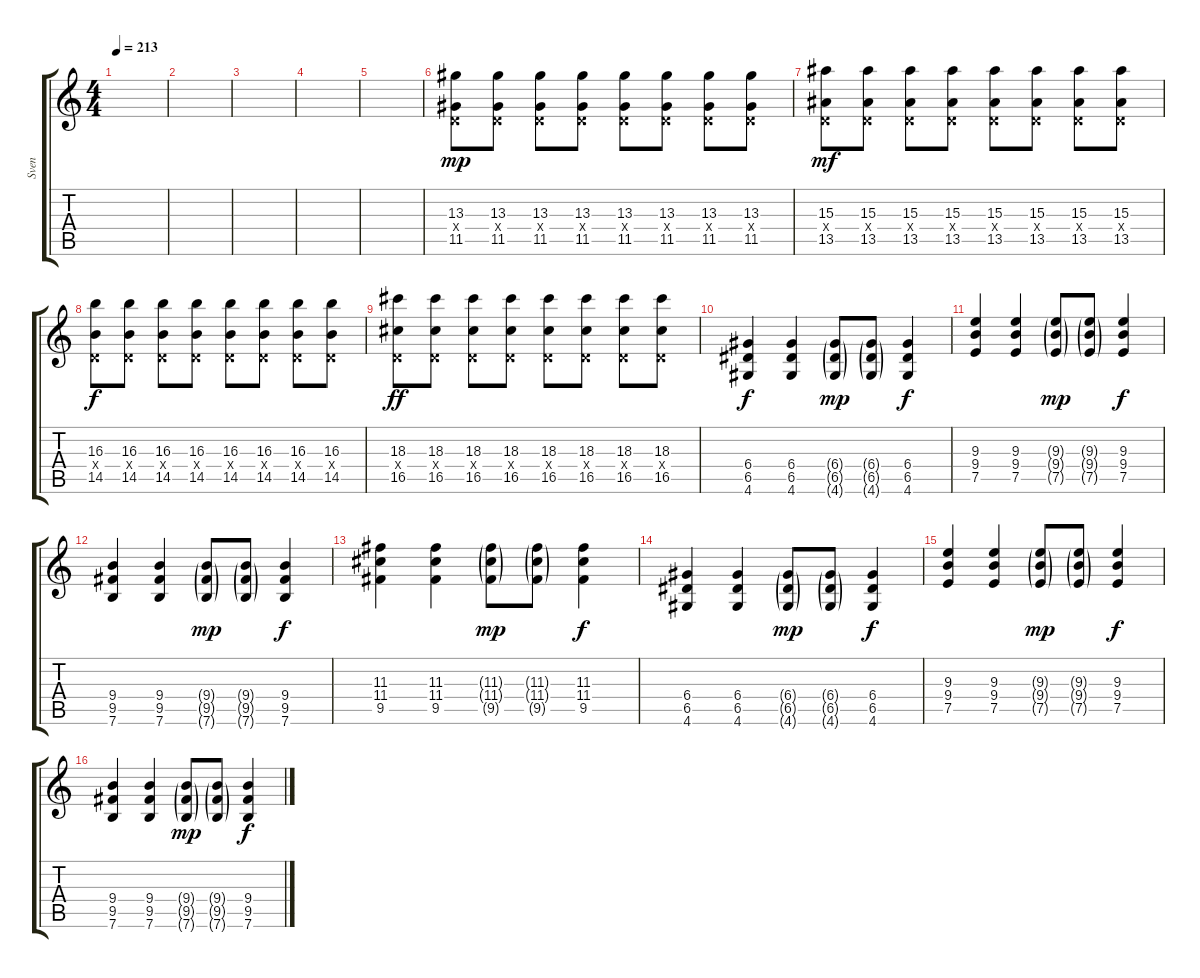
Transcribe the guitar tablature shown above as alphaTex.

\track ("Sven" "Sven") {instrument distortionguitar}
\staff {score tabs}
\tuning (E4 B3 G3 D3 A2 E2) {hide}
\ts (4 4)
\tempo 213
\clef g2
\ks c
|
|
|
|
|
(13.3 0.4{x} 11.5).8{dy mp} (13.3 0.4{x} 11.5).8 (13.3 0.4{x} 11.5).8 (13.3 0.4{x} 11.5).8 (13.3 0.4{x} 11.5).8 (13.3 0.4{x} 11.5).8 (13.3 0.4{x} 11.5).8 (13.3 0.4{x} 11.5).8 |
(15.3 0.4{x} 13.5).8{dy mf} (15.3 0.4{x} 13.5).8 (15.3 0.4{x} 13.5).8 (15.3 0.4{x} 13.5).8 (15.3 0.4{x} 13.5).8 (15.3 0.4{x} 13.5).8 (15.3 0.4{x} 13.5).8 (15.3 0.4{x} 13.5).8 |
(16.3 0.4{x} 14.5).8{dy f} (16.3 0.4{x} 14.5).8 (16.3 0.4{x} 14.5).8 (16.3 0.4{x} 14.5).8 (16.3 0.4{x} 14.5).8 (16.3 0.4{x} 14.5).8 (16.3 0.4{x} 14.5).8 (16.3 0.4{x} 14.5).8 |
(18.3 0.4{x} 16.5).8{dy ff} (18.3 0.4{x} 16.5).8 (18.3 0.4{x} 16.5).8 (18.3 0.4{x} 16.5).8 (18.3 0.4{x} 16.5).8 (18.3 0.4{x} 16.5).8 (18.3 0.4{x} 16.5).8 (18.3 0.4{x} 16.5).8 |
(6.4 6.5 4.6).4{dy f} (6.4 6.5 4.6).4 (6.4{g} 6.5{g} 4.6{g}).8{dy mp} (6.4{g} 6.5{g} 4.6{g}).8 (6.4 6.5 4.6).4{dy f} |
(9.3 9.4 7.5).4 (9.3 9.4 7.5).4 (9.3{g} 9.4{g} 7.5{g}).8{dy mp} (9.3{g} 9.4{g} 7.5{g}).8 (9.3 9.4 7.5).4{dy f} |
(9.4 9.5 7.6).4 (9.4 9.5 7.6).4 (9.4{g} 9.5{g} 7.6{g}).8{dy mp} (9.4{g} 9.5{g} 7.6{g}).8 (9.4 9.5 7.6).4{dy f} |
(11.3 11.4 9.5).4 (11.3 11.4 9.5).4 (11.3{g} 11.4{g} 9.5{g}).8{dy mp} (11.3{g} 11.4{g} 9.5{g}).8 (11.3 11.4 9.5).4{dy f} |
(6.4 6.5 4.6).4 (6.4 6.5 4.6).4 (6.4{g} 6.5{g} 4.6{g}).8{dy mp} (6.4{g} 6.5{g} 4.6{g}).8 (6.4 6.5 4.6).4{dy f} |
(9.3 9.4 7.5).4 (9.3 9.4 7.5).4 (9.3{g} 9.4{g} 7.5{g}).8{dy mp} (9.3{g} 9.4{g} 7.5{g}).8 (9.3 9.4 7.5).4{dy f} |
(9.4 9.5 7.6).4 (9.4 9.5 7.6).4 (9.4{g} 9.5{g} 7.6{g}).8{dy mp} (9.4{g} 9.5{g} 7.6{g}).8 (9.4 9.5 7.6).4{dy f}
